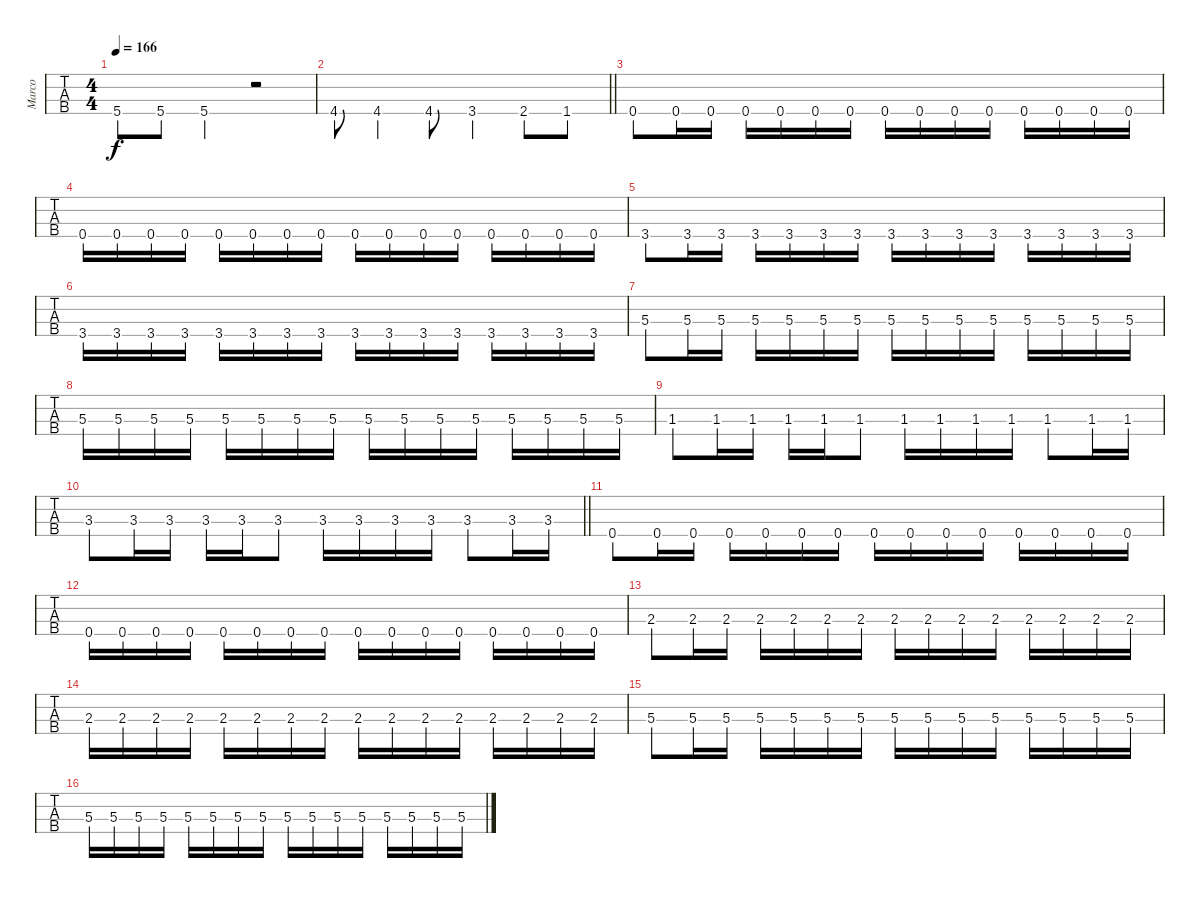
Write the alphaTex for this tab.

\track ("Marco" "Marco") {instrument electricbasspick}
\staff {tabs}
\tuning (F2 C2 G1 D1) {hide}
\ts (4 4)
\tempo 166
\clef f4
\ks f
5.4.8{dy f} 5.4.8 5.4.4 r.2 |
\barLineRight lightlight
4.4.8 4.4.4 4.4.8 3.4.4 2.4.8 1.4.8 |
\section ("" "")
0.4.8 0.4.16 0.4.16 0.4.16 0.4.16 0.4.16 0.4.16 0.4.16 0.4.16 0.4.16 0.4.16 0.4.16 0.4.16 0.4.16 0.4.16 |
0.4.16 0.4.16 0.4.16 0.4.16 0.4.16 0.4.16 0.4.16 0.4.16 0.4.16 0.4.16 0.4.16 0.4.16 0.4.16 0.4.16 0.4.16 0.4.16 |
3.4.8 3.4.16 3.4.16 3.4.16 3.4.16 3.4.16 3.4.16 3.4.16 3.4.16 3.4.16 3.4.16 3.4.16 3.4.16 3.4.16 3.4.16 |
3.4.16 3.4.16 3.4.16 3.4.16 3.4.16 3.4.16 3.4.16 3.4.16 3.4.16 3.4.16 3.4.16 3.4.16 3.4.16 3.4.16 3.4.16 3.4.16 |
5.3.8 5.3.16 5.3.16 5.3.16 5.3.16 5.3.16 5.3.16 5.3.16 5.3.16 5.3.16 5.3.16 5.3.16 5.3.16 5.3.16 5.3.16 |
5.3.16 5.3.16 5.3.16 5.3.16 5.3.16 5.3.16 5.3.16 5.3.16 5.3.16 5.3.16 5.3.16 5.3.16 5.3.16 5.3.16 5.3.16 5.3.16 |
1.3.8 1.3.16 1.3.16 1.3.16 1.3.16 1.3.8 1.3.16 1.3.16 1.3.16 1.3.16 1.3.8 1.3.16 1.3.16 |
\barLineRight lightlight
3.3.8 3.3.16 3.3.16 3.3.16 3.3.16 3.3.8 3.3.16 3.3.16 3.3.16 3.3.16 3.3.8 3.3.16 3.3.16 |
\section ("" "")
0.4.8 0.4.16 0.4.16 0.4.16 0.4.16 0.4.16 0.4.16 0.4.16 0.4.16 0.4.16 0.4.16 0.4.16 0.4.16 0.4.16 0.4.16 |
0.4.16 0.4.16 0.4.16 0.4.16 0.4.16 0.4.16 0.4.16 0.4.16 0.4.16 0.4.16 0.4.16 0.4.16 0.4.16 0.4.16 0.4.16 0.4.16 |
2.3.8 2.3.16 2.3.16 2.3.16 2.3.16 2.3.16 2.3.16 2.3.16 2.3.16 2.3.16 2.3.16 2.3.16 2.3.16 2.3.16 2.3.16 |
2.3.16 2.3.16 2.3.16 2.3.16 2.3.16 2.3.16 2.3.16 2.3.16 2.3.16 2.3.16 2.3.16 2.3.16 2.3.16 2.3.16 2.3.16 2.3.16 |
5.3.8 5.3.16 5.3.16 5.3.16 5.3.16 5.3.16 5.3.16 5.3.16 5.3.16 5.3.16 5.3.16 5.3.16 5.3.16 5.3.16 5.3.16 |
5.3.16 5.3.16 5.3.16 5.3.16 5.3.16 5.3.16 5.3.16 5.3.16 5.3.16 5.3.16 5.3.16 5.3.16 5.3.16 5.3.16 5.3.16 5.3.16
